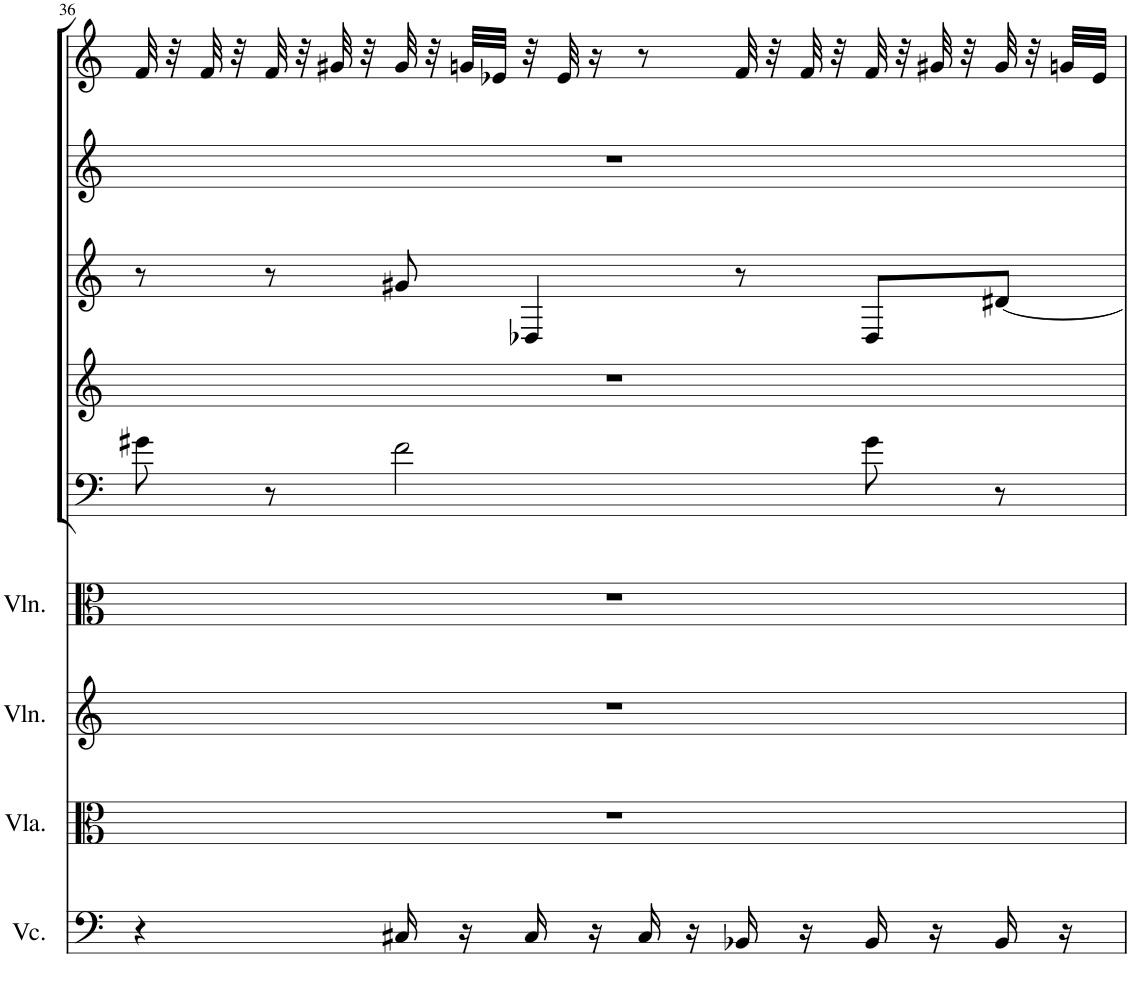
**kern	**kern	**kern	**kern	**kern	**kern	**kern	**kern	**kern
*part9	*part8	*part7	*part6	*part5	*part4	*part3	*part2	*part1
*staff9	*staff8	*staff7	*staff6	*staff5	*staff4	*staff3	*staff2	*staff1
*I"Violoncello	*I"Viola	*I"Violin	*I"Violin	*I"Bassoon	*I"Horn in F	*I"Bb Clarinet	*I"Oboe	*I"Flute
*I'Vc.	*I'Vla.	*I'Vln.	*I'Vln.	*I'Bsn	*I'Hn	*I'Cl	*I'Ob	*I'Fl
!!LO:PB:g=z
*clefF4	*clefC3	*clefG2	*clefC3	*clefF4	*clefG2	*clefG2	*clefG2	*clefG2
*	*	*	*	*	*ITrd4c7	*ITrd1c2	*	*
*k[]	*k[]	*k[]	*k[]	*k[]	*k[]	*k[]	*k[]	*k[]
*M4/4	*M4/4	*M4/4	*M4/4	*M4/4	*M4/4	*M4/4	*M4/4	*M4/4
=36	=36	=36	=36	=36	=36	=36	=36	=36
4r	1r	1r	1r	8g#X\	1r	8r	1r	32f/
.	.	.	.	.	.	.	.	32r
.	.	.	.	.	.	.	.	32f/
.	.	.	.	.	.	.	.	32r
.	.	.	.	8r	.	8r	.	32f/
.	.	.	.	.	.	.	.	32r
.	.	.	.	.	.	.	.	32g#X/
.	.	.	.	.	.	.	.	32r
16C#X/	.	.	.	2f\	.	8g#X/	.	32g#/
.	.	.	.	.	.	.	.	32r
16r	.	.	.	.	.	.	.	32gn/LLL
.	.	.	.	.	.	.	.	32e-X/JJJ
16C#/	.	.	.	.	.	4D-X/	.	32r
.	.	.	.	.	.	.	.	32e-/
16r	.	.	.	.	.	.	.	16r
16C#/	.	.	.	.	.	.	.	8r
16r	.	.	.	.	.	.	.	.
16BB-X/	.	.	.	.	.	8r	.	32f/
.	.	.	.	.	.	.	.	32r
16r	.	.	.	.	.	.	.	32f/
.	.	.	.	.	.	.	.	32r
16BB-/	.	.	.	8g#\	.	8D-/L	.	32f/
.	.	.	.	.	.	.	.	32r
16r	.	.	.	.	.	.	.	32g#X/
.	.	.	.	.	.	.	.	32r
16BB-/	.	.	.	8r	.	[8d#X/J	.	32g#/
.	.	.	.	.	.	.	.	32r
16r	.	.	.	.	.	.	.	32gn/LLL
.	.	.	.	.	.	.	.	32e-/JJJ
=	=	=	=	=	=	=	=	=
*-	*-	*-	*-	*-	*-	*-	*-	*-
